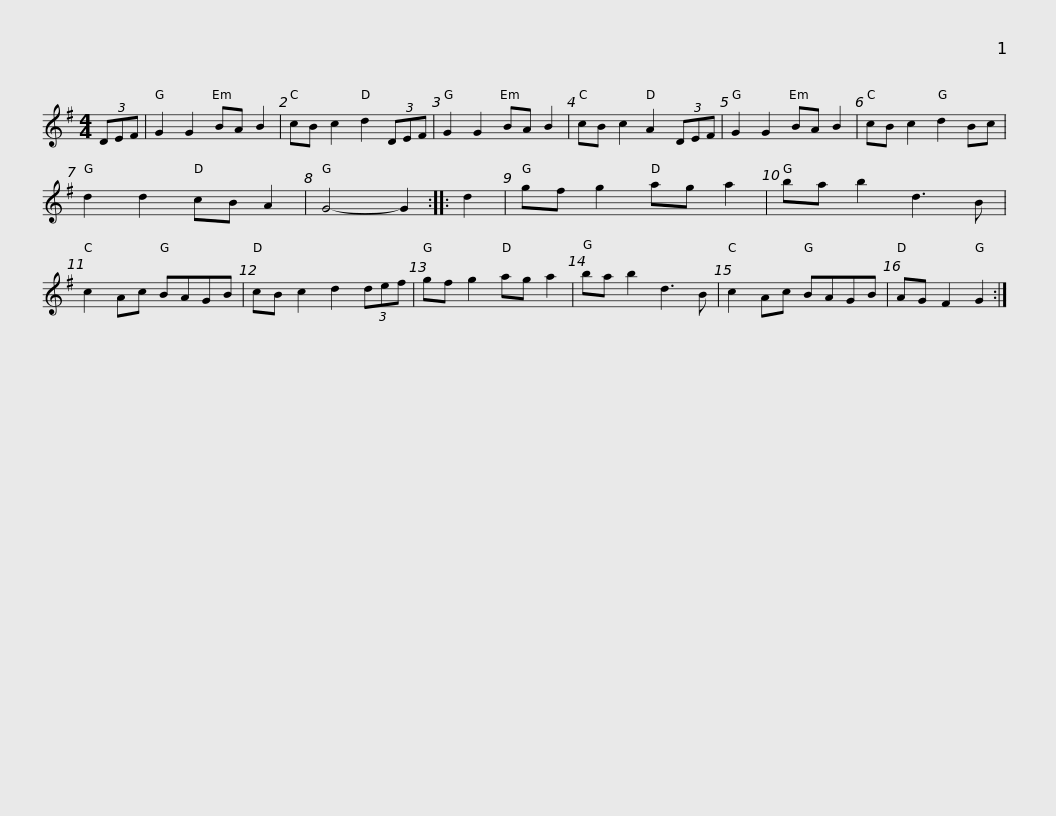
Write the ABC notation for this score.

X:1
L:1/8
M:4/4
I:linebreak $
K:G
V:1 treble
V:1
 (3DEF | G2 G2 BA B2 | cB c2 d2 (3DEF | G2 G2 BA B2 | cB c2 A2 (3DEF | %5
 G2 G2 BA B2 | cB c2 d2 Bc | d2 d2 cB A2 |$ G4- G2 :: d2 | %10
 gf g2 ag a2 | ba b2 d3 B | c2 Ac BAGB | cB c2 d2 (3def | gf g2 ag a2 |$ %15
 ba b2 d3 B | c2 Ac BAGB | AG F2 G2 :| %18
